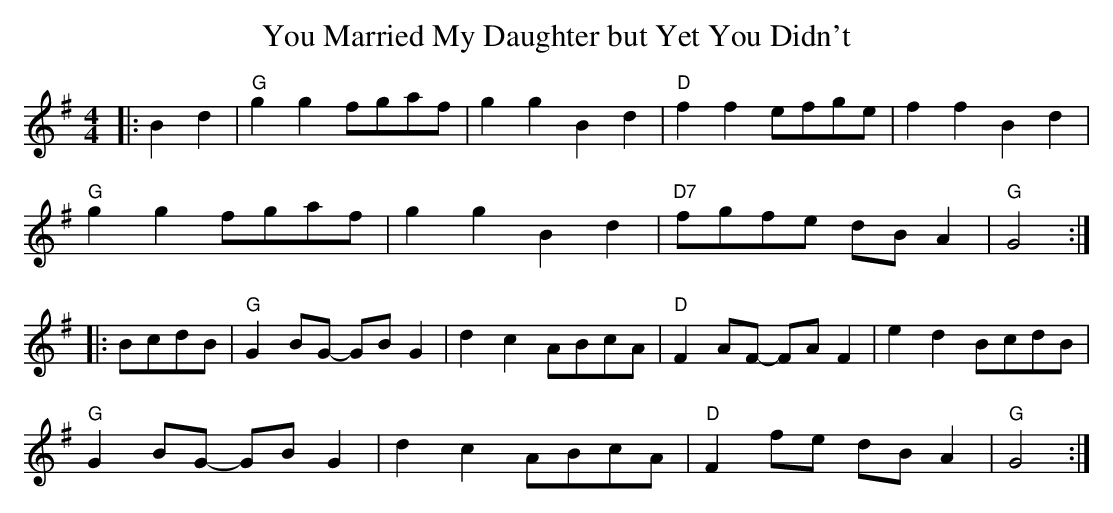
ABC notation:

X:1
T:You Married My Daughter but Yet You Didn't
M:4/4
L:1/4
K:G
|: Bd | "G"gg f/g/a/f/ | gg Bd | "D"ff e/f/g/e/ | ff Bd |
"G"gg f/g/a/f/ | gg Bd | "D7"f/g/f/e/ d/B/A | "G"G2 :|
|: B/c/d/B/ | "G"GB/G/ -G/B/G | dc A/B/c/A/ | "D"FA/F/ -F/A/F | ed B/c/d/B/ |
"G"GB/G/ -G/B/G | dc A/B/c/A/ | "D"Ff/e/ d/B/A | "G"G2 :|
